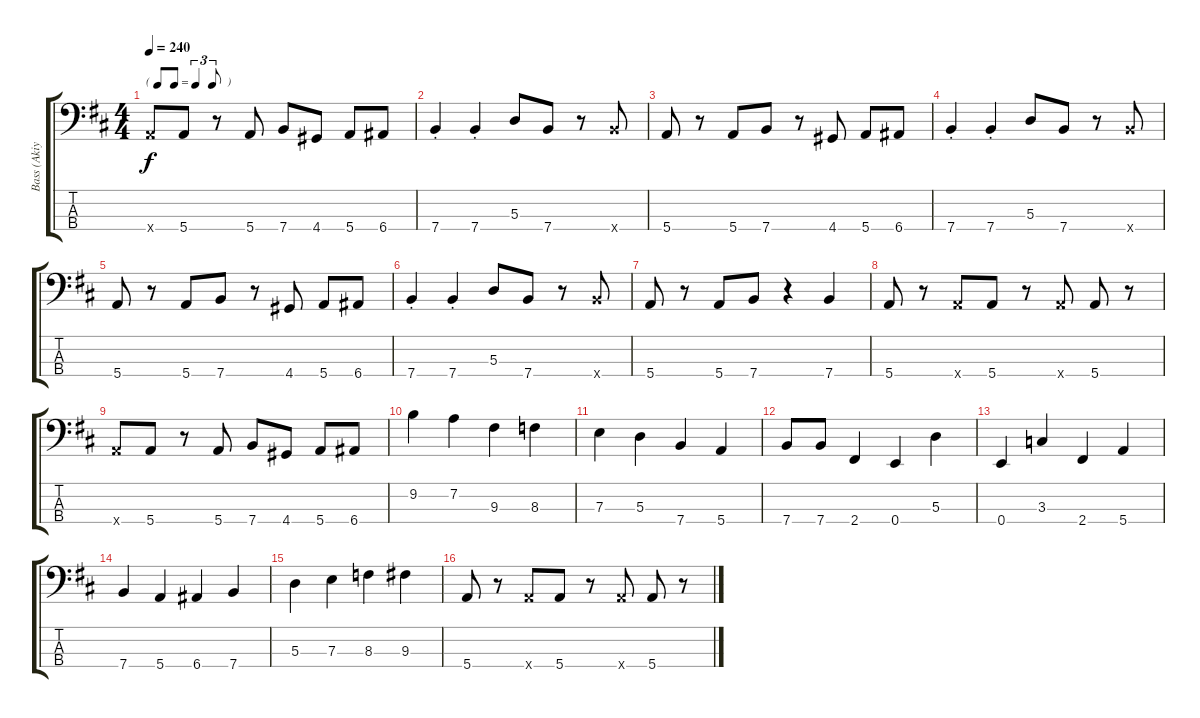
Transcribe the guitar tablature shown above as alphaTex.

\track ("Bass (Akiyama Mio)" "Bass (Akiy") {instrument electricbassfinger}
\staff {score tabs}
\tuning (G2 D2 A1 E1) {hide}
\ts (4 4)
\tf triplet8th
\tempo 240
\clef f4
\ks d
5.4{x}.8{dy f} 5.4.8 r.8 5.4.8 7.4.8 4.4.8 5.4.8 6.4.8 |
7.4{st}.4 7.4{st}.4 5.3.8 7.4.8 r.8 7.4{x}.8 |
5.4.8 r.8 5.4.8 7.4.8 r.8 4.4.8 5.4.8 6.4.8 |
7.4{st}.4 7.4{st}.4 5.3.8 7.4.8 r.8 7.4{x}.8 |
5.4.8 r.8 5.4.8 7.4.8 r.8 4.4.8 5.4.8 6.4.8 |
7.4{st}.4 7.4{st}.4 5.3.8 7.4.8 r.8 7.4{x}.8 |
5.4.8 r.8 5.4.8 7.4.8 r.4 7.4.4 |
5.4.8 r.8 5.4{x}.8 5.4.8 r.8 5.4{x}.8 5.4.8 r.8 |
5.4{x}.8 5.4.8 r.8 5.4.8 7.4.8 4.4.8 5.4.8 6.4.8 |
9.2.4 7.2.4 9.3.4 8.3.4 |
7.3.4 5.3.4 7.4.4 5.4.4 |
7.4.8 7.4.8 2.4.4 0.4.4 5.3.4 |
0.4.4 3.3.4 2.4.4 5.4.4 |
7.4.4 5.4.4 6.4.4 7.4.4 |
5.3.4 7.3.4 8.3.4 9.3.4 |
5.4.8 r.8 5.4{x}.8 5.4.8 r.8 5.4{x}.8 5.4.8 r.8
